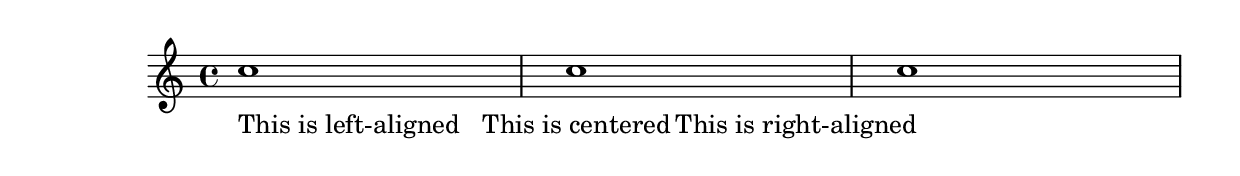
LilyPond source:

%% Do not edit this file; it is automatically
%% generated from LSR http://lsr.dsi.unimi.it
%% This file is in the public domain.
\version "2.13.16"

\header {
  lsrtags = "text, vocal-music"

%% Translation of GIT committish: 1d589aa04c20d7711bf662618adbdd6d445db29d
  texidoces = "
La alineación horizontal de la letra se puede ajustar sobreescribiendo
la propiedad @code{self-alignment-X} del objeto @code{LyricText}.
@code{#-1} es izquierda, @code{#0} es centrado y @code{#1} es derecha;
sin embargo, puede usar también @code{#LEFT}, @code{#CENTER} y
@code{#RIGHT}.

"
  doctitlees = "Alineación de la letra"

  texidoc = "
Horizontal alignment for lyrics cam be set by overriding the
@code{self-alignment-X} property of the @code{LyricText} object.
@code{#-1} is left, @code{#0} is center and @code{#1} is right;
however, you can use @code{#LEFT}, @code{#CENTER} and @code{#RIGHT} as
well.

"
  doctitle = "Lyrics alignment"
} % begin verbatim

\layout { ragged-right = ##f }
\relative c'' {
  c1
  c1
  c1
}
\addlyrics {
  \once \override LyricText #'self-alignment-X = #LEFT
  "This is left-aligned"
  \once \override LyricText #'self-alignment-X = #CENTER
  "This is centered"
  \once \override LyricText #'self-alignment-X = #1
  "This is right-aligned"
}

